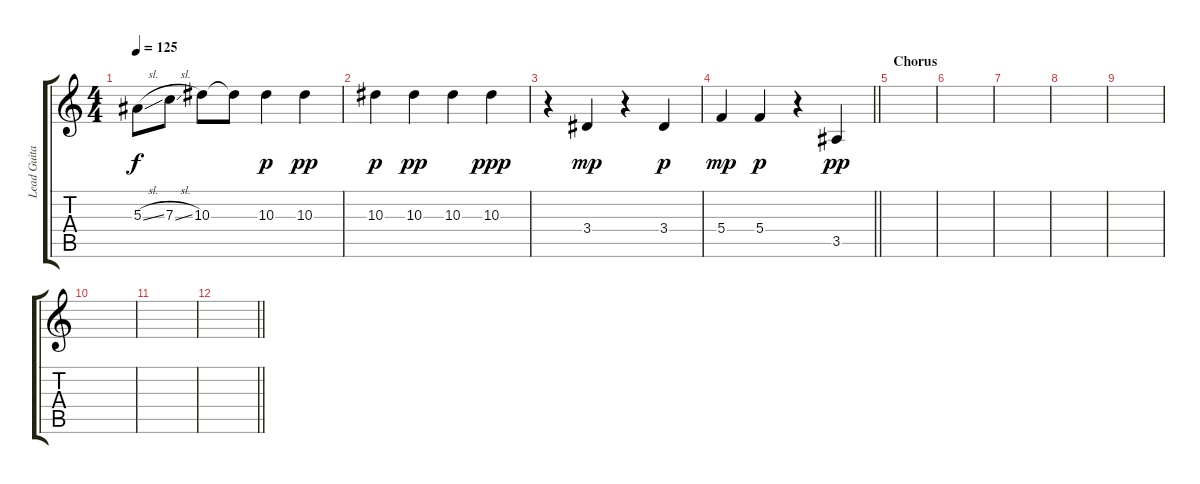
\track ("Lead Guitar (Delay)" "Lead Guita") {instrument electricguitarjazz}
\staff {score tabs}
\tuning (D4 A3 F3 C3 G2 C2) {hide}
\ts (4 4)
\tempo 125
\clef g2
\ks c
5.3{sl}.8{dy f} 7.3{sl}.8 10.3.8 10.3{t}.8 10.3.4{dy p} 10.3.4{dy pp} |
10.3.4{dy p} 10.3.4{dy pp} 10.3.4 10.3.4{dy ppp} |
r.4 3.4.4{dy mp} r.4 3.4.4{dy p} |
\barLineRight lightlight
5.4.4{dy mp} 5.4.4{dy p} r.4 3.5.4{dy pp} |
\section ("" "Chorus")
|
|
|
|
|
|
|
\barLineRight lightlight
